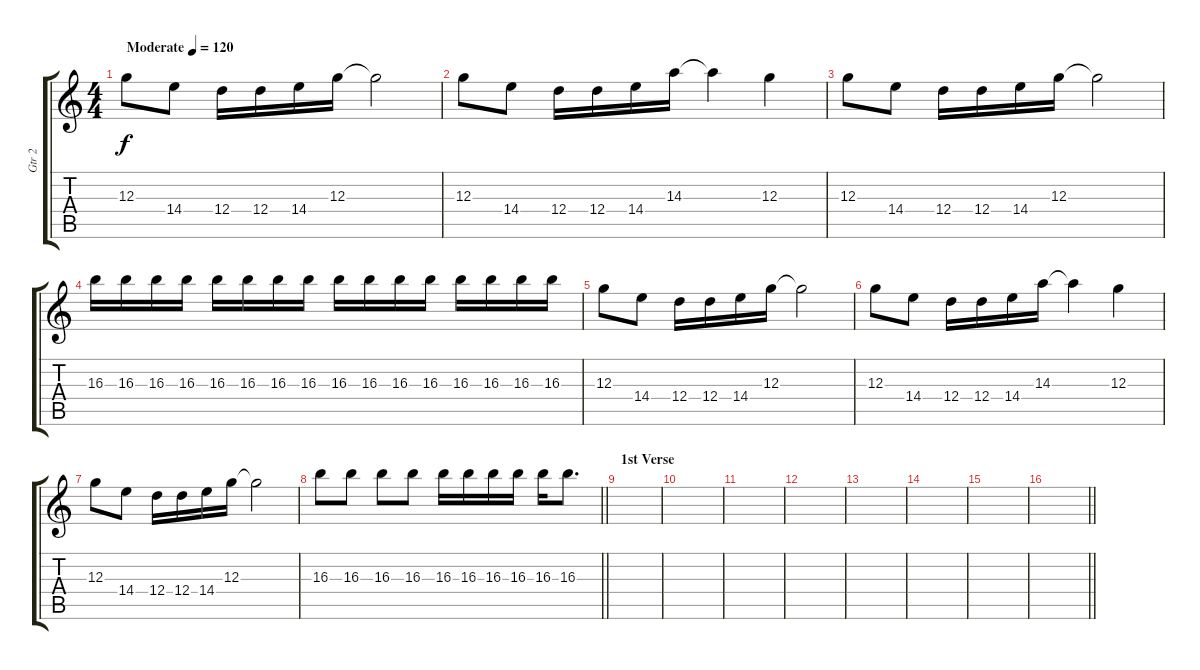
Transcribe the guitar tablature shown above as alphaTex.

\track ("Gtr 2" "Gtr 2") {instrument overdrivenguitar}
\staff {score tabs}
\tuning (E4 B3 G3 D3 A2 E2) {hide}
\ts (4 4)
\tempo (120 "Moderate")
\clef g2
\ks aminor
12.3.8{dy f instrument overdrivenguitar} 14.4.8 12.4.16 12.4.16 14.4.16 12.3.16 12.3{t}.2 |
12.3.8 14.4.8 12.4.16 12.4.16 14.4.16 14.3.16 14.3{t}.4 12.3.4 |
12.3.8 14.4.8 12.4.16 12.4.16 14.4.16 12.3.16 12.3{t}.2 |
16.3.16 16.3.16 16.3.16 16.3.16 16.3.16 16.3.16 16.3.16 16.3.16 16.3.16 16.3.16 16.3.16 16.3.16 16.3.16 16.3.16 16.3.16 16.3.16 |
12.3.8 14.4.8 12.4.16 12.4.16 14.4.16 12.3.16 12.3{t}.2 |
12.3.8 14.4.8 12.4.16 12.4.16 14.4.16 14.3.16 14.3{t}.4 12.3.4 |
12.3.8 14.4.8 12.4.16 12.4.16 14.4.16 12.3.16 12.3{t}.2 |
\barLineRight lightlight
16.3.8 16.3.8 16.3.8 16.3.8 16.3.16 16.3.16 16.3.16 16.3.16 16.3.16 16.3.8{d} |
\section ("" "1st Verse")
|
|
|
|
|
|
|
\barLineRight lightlight
